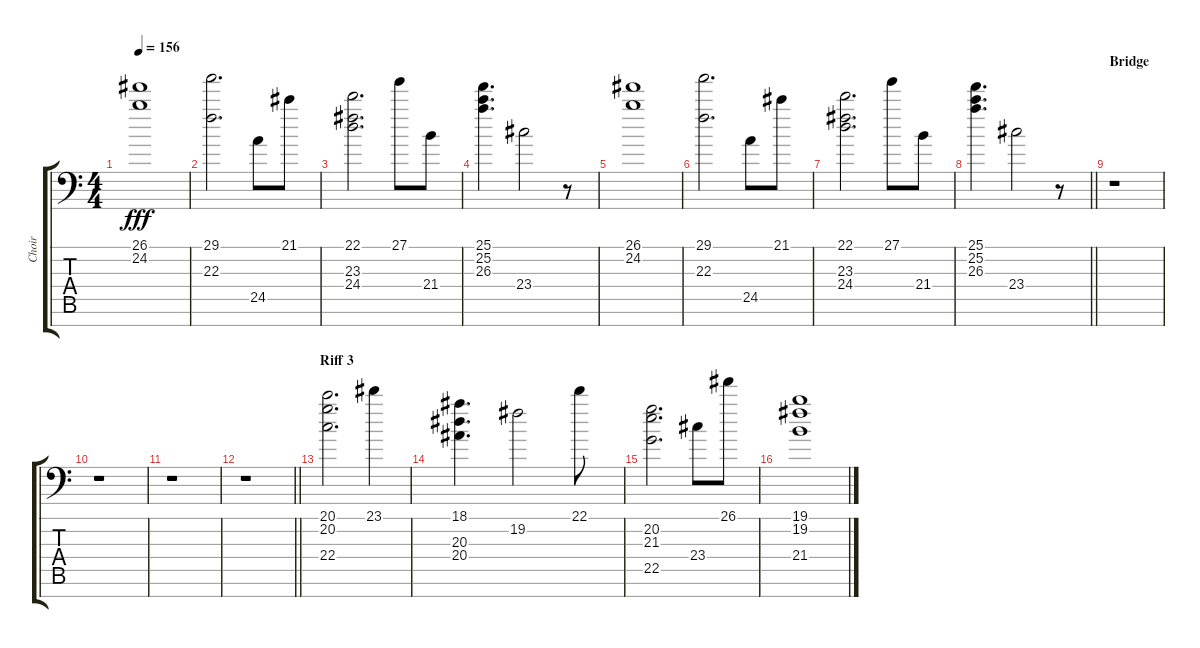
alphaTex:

\track ("Choir" "Choir") {instrument choiraahs}
\staff {score tabs}
\tuning (E4 B3 G3 D3 A2 E2 C-1) {hide}
\ts (4 4)
\tempo 156
\clef f4
\ks c
(26.1 24.2).1{dy fff} |
(29.1 22.3).2{d} 24.5.8 21.1.8 |
(22.1 23.3 24.4).2{d} 27.1.8 21.4.8 |
(25.1 25.2 26.3).4{d} 23.4.2 r.8 |
(26.1 24.2).1 |
(29.1 22.3).2{d} 24.5.8 21.1.8 |
(22.1 23.3 24.4).2{d} 27.1.8 21.4.8 |
\barLineRight lightlight
(25.1 25.2 26.3).4{d} 23.4.2 r.8 |
\section ("" "Bridge")
r.1 |
r.1 |
r.1 |
\barLineRight lightlight
r.1 |
\section ("" "Riff 3")
(20.1 20.2 22.4).2{d} 23.1.4 |
(18.1 20.3 20.4).4{d} 19.2.2 22.1.8 |
(20.2 21.3 22.5).2{d} 23.4.8 26.1.8 |
(19.1 19.2 21.4).1
